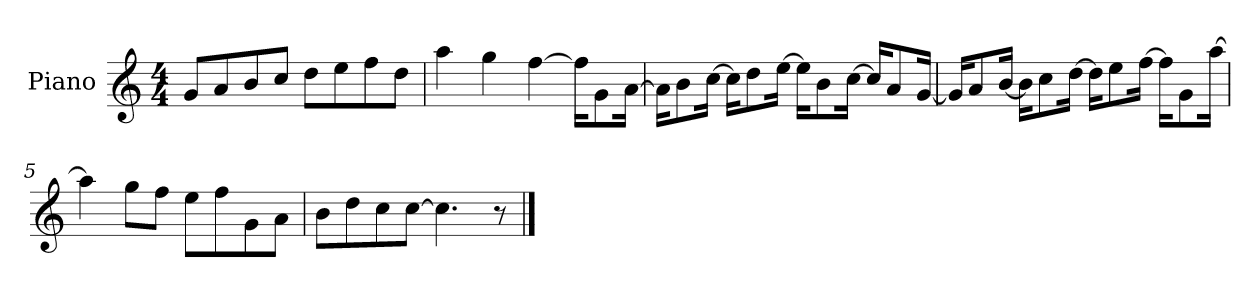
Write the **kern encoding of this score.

**kern
*part1
*staff1
*I"Piano
*I'P-no
*clefG2
*k[]
*M4/4
*MM90
=1
8g/L
8a/
8b/
8cc/J
8dd\L
8ee\
8ff\
8dd\J
=2
4aa\
4gg\
[4ff\
16ff\KL]
8g\
[16a\Jk
=3
16a\KL]
8b\
[16cc\Jk
16cc\KL]
8dd\
[16ee\Jk
16ee\KL]
8b\
[16cc\Jk
16cc/KL]
8a/
[16g/Jk
=4
16g/KL]
8a/
[16b/Jk
16b\KL]
8cc\
[16dd\Jk
16dd\KL]
8ee\
[16ff\Jk
16ff\KL]
8g\
[16aa\Jk
!!LO:LB:g=z
=5
4aa\]
8gg\L
8ff\J
8ee\L
8ff\
8g\
8a\J
=6
8b\L
8dd\
8cc\
[8cc\J
4.cc\]
8r
==
*-
